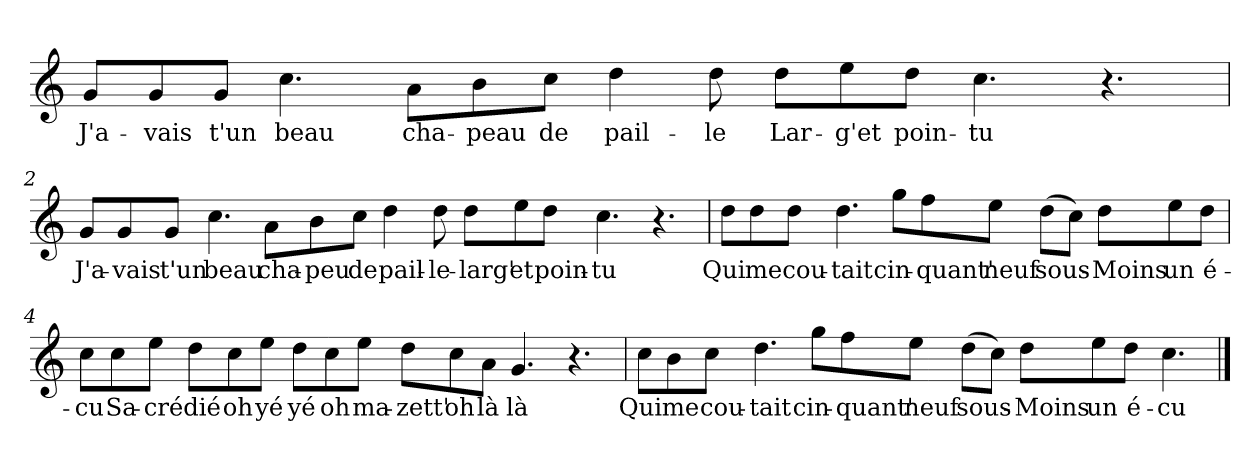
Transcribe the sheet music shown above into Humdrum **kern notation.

**kern	**text
*part1	*part1
*staff1	*staff1
*clefG2	*
*k[]	*
*C:	*
=1	=1
!	!LO:LY:b
8g/L	J'a-
!	!LO:LY:b
8g/	-vais
!	!LO:LY:b
8g/J	t'un
!	!LO:LY:b
4.cc\	beau
!	!LO:LY:b
8a\L	cha-
!	!LO:LY:b
8b\	-peau
!	!LO:LY:b
8cc\J	de
!	!LO:LY:b
4dd\	pail-
!	!LO:LY:b
8dd\	-le
!	!LO:LY:b
8dd\L	Lar-
!	!LO:LY:b
8ee\	-g'et
!	!LO:LY:b
8dd\J	poin-
!	!LO:LY:b
4.cc\	-tu
4.r	.
=2	=2
!	!LO:LY:b
8g/L	J'a-
!	!LO:LY:b
8g/	-vais
!	!LO:LY:b
8g/J	t'un
!	!LO:LY:b
4.cc\	beau
!	!LO:LY:b
8a\L	cha-
!	!LO:LY:b
8b\	-peu
!	!LO:LY:b
8cc\J	de
!	!LO:LY:b
4dd\	pail-
!	!LO:LY:b
8dd\	-le-
!	!LO:LY:b
8dd\L	-larg'
!	!LO:LY:b
8ee\	et
!	!LO:LY:b
8dd\J	poin-
!	!LO:LY:b
4.cc\	-tu
4.r	.
!!LO:LB:g=z
=3	=3
!	!LO:LY:b
8dd\L	Qui
!	!LO:LY:b
8dd\	me
!	!LO:LY:b
8dd\J	cou-
!	!LO:LY:b
4.dd\	-tait
!	!LO:LY:b
8gg\L	cin-
!	!LO:LY:b
8ff\	-quant'
!	!LO:LY:b
8ee\J	neuf
!	!LO:LY:b
(>8dd\L	sous-
8cc\J)	.
!	!LO:LY:b
8dd\L	-Moins
!	!LO:LY:b
8ee\	un
!	!LO:LY:b
8dd\J	é-
=4	=4
!	!LO:LY:b
8cc\L	-cu
!	!LO:LY:b
8cc\	Sa-
!	!LO:LY:b
8ee\J	-cré
!	!LO:LY:b
8dd\L	dié
!	!LO:LY:b
8cc\	oh
!	!LO:LY:b
8ee\J	yé
!	!LO:LY:b
8dd\L	yé
!	!LO:LY:b
8cc\	oh
!	!LO:LY:b
8ee\J	ma-
!	!LO:LY:b
8dd\L	-zett'
!	!LO:LY:b
8cc\	oh
!	!LO:LY:b
8a\J	là
!	!LO:LY:b
4.g/	là
4.r	.
!!LO:LB:g=z
=5	=5
!	!LO:LY:b
8cc\L	Qui
!	!LO:LY:b
8b\	me
!	!LO:LY:b
8cc\J	cou-
!	!LO:LY:b
4.dd\	-tait
!	!LO:LY:b
8gg\L	cin-
!	!LO:LY:b
8ff\	-quant'
!	!LO:LY:b
8ee\J	neuf
!	!LO:LY:b
(>8dd\L	sous-
8cc\J)	.
!	!LO:LY:b
8dd\L	-Moins
!	!LO:LY:b
8ee\	un
!	!LO:LY:b
8dd\J	é-
!	!LO:LY:b
4.cc\	-cu
==	==
*-	*-
